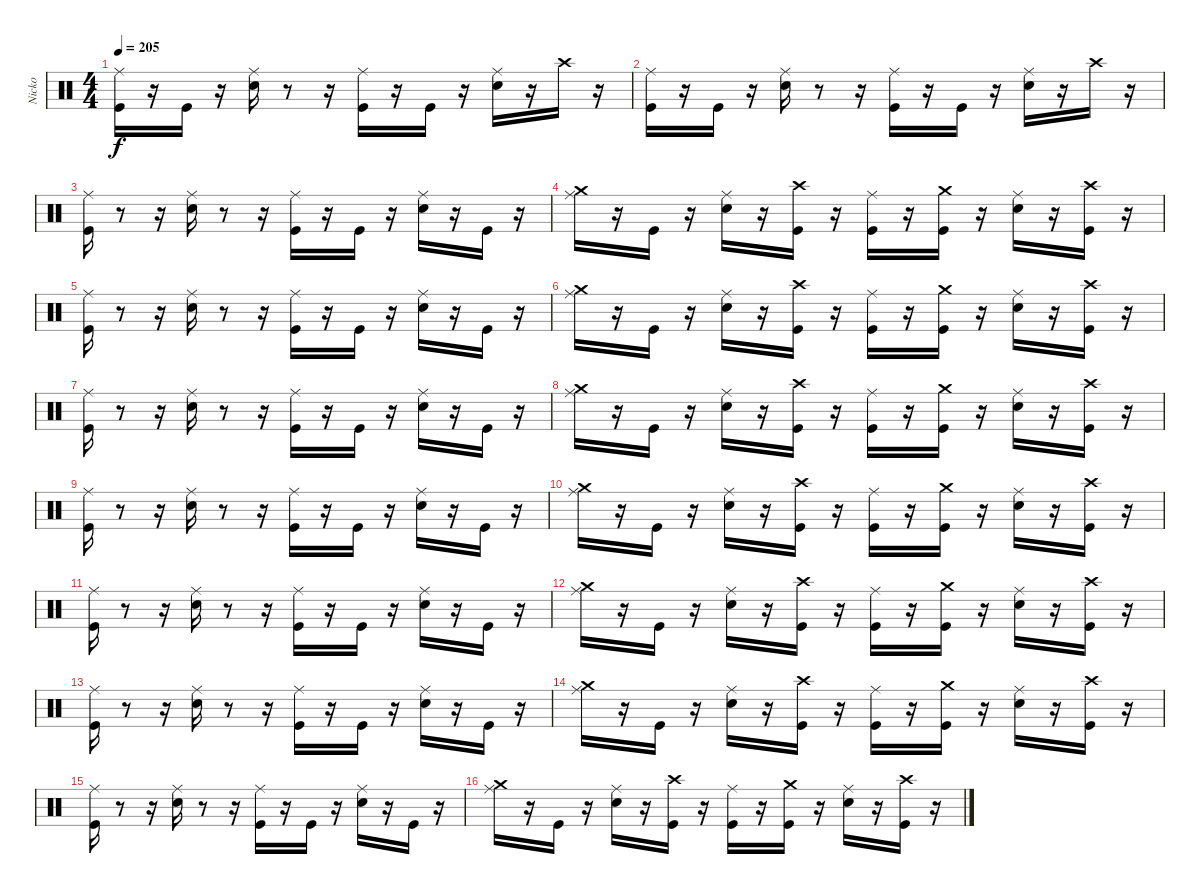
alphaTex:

\track ("Nicko" "Nicko") {instrument percussion}
\staff {score}
\articulation defaults
\ts (4 4)
\tempo 205
\clef neutral
\ks c
("Kick (hit)" "Ride (middle)").16{dy f} r.16 "Kick (hit)".16 r.16 ("Snare (hit) 2" "Ride (middle)").16 r.8 r.16 ("Ride (middle)" "Kick (hit)").16 r.16 "Kick (hit)".16 r.16 ("Snare (hit) 2" "Ride (middle)").16 r.16 "Crash high (hit)".16 r.16 |
("Kick (hit)" "Ride (middle)").16 r.16 "Kick (hit)".16 r.16 ("Snare (hit) 2" "Ride (middle)").16 r.8 r.16 ("Ride (middle)" "Kick (hit)").16 r.16 "Kick (hit)".16 r.16 ("Snare (hit) 2" "Ride (middle)").16 r.16 "Crash high (hit)".16 r.16 |
("Ride (middle)" "Kick (hit)").16 r.8 r.16 ("Ride (middle)" "Snare (hit) 2").16 r.8 r.16 ("Ride (middle)" "Kick (hit)").16 r.16 "Kick (hit)".16 r.16 ("Ride (middle)" "Snare (hit) 2").16 r.16 "Kick (hit)".16 r.16 |
("Ride (middle)" "Crash medium (hit)").16 r.16 "Kick (hit)".16 r.16 ("Ride (middle)" "Snare (hit) 2").16 r.16 ("Kick (hit)" "Crash high (hit)").16 r.16 ("Ride (middle)" "Kick (hit)").16 r.16 ("Kick (hit)" "Crash medium (hit)").16 r.16 ("Snare (hit) 2" "Ride (middle)").16 r.16 ("Kick (hit)" "Crash high (hit)").16 r.16 |
("Ride (middle)" "Kick (hit)").16 r.8 r.16 ("Ride (middle)" "Snare (hit) 2").16 r.8 r.16 ("Ride (middle)" "Kick (hit)").16 r.16 "Kick (hit)".16 r.16 ("Ride (middle)" "Snare (hit) 2").16 r.16 "Kick (hit)".16 r.16 |
("Ride (middle)" "Crash medium (hit)").16 r.16 "Kick (hit)".16 r.16 ("Ride (middle)" "Snare (hit) 2").16 r.16 ("Kick (hit)" "Crash high (hit)").16 r.16 ("Ride (middle)" "Kick (hit)").16 r.16 ("Kick (hit)" "Crash medium (hit)").16 r.16 ("Snare (hit) 2" "Ride (middle)").16 r.16 ("Kick (hit)" "Crash high (hit)").16 r.16 |
("Ride (middle)" "Kick (hit)").16 r.8 r.16 ("Ride (middle)" "Snare (hit) 2").16 r.8 r.16 ("Ride (middle)" "Kick (hit)").16 r.16 "Kick (hit)".16 r.16 ("Ride (middle)" "Snare (hit) 2").16 r.16 "Kick (hit)".16 r.16 |
("Ride (middle)" "Crash medium (hit)").16 r.16 "Kick (hit)".16 r.16 ("Ride (middle)" "Snare (hit) 2").16 r.16 ("Kick (hit)" "Crash high (hit)").16 r.16 ("Ride (middle)" "Kick (hit)").16 r.16 ("Kick (hit)" "Crash medium (hit)").16 r.16 ("Snare (hit) 2" "Ride (middle)").16 r.16 ("Kick (hit)" "Crash high (hit)").16 r.16 |
("Ride (middle)" "Kick (hit)").16 r.8 r.16 ("Ride (middle)" "Snare (hit) 2").16 r.8 r.16 ("Ride (middle)" "Kick (hit)").16 r.16 "Kick (hit)".16 r.16 ("Ride (middle)" "Snare (hit) 2").16 r.16 "Kick (hit)".16 r.16 |
("Ride (middle)" "Crash medium (hit)").16 r.16 "Kick (hit)".16 r.16 ("Ride (middle)" "Snare (hit) 2").16 r.16 ("Kick (hit)" "Crash high (hit)").16 r.16 ("Ride (middle)" "Kick (hit)").16 r.16 ("Kick (hit)" "Crash medium (hit)").16 r.16 ("Snare (hit) 2" "Ride (middle)").16 r.16 ("Kick (hit)" "Crash high (hit)").16 r.16 |
("Ride (middle)" "Kick (hit)").16 r.8 r.16 ("Ride (middle)" "Snare (hit) 2").16 r.8 r.16 ("Ride (middle)" "Kick (hit)").16 r.16 "Kick (hit)".16 r.16 ("Ride (middle)" "Snare (hit) 2").16 r.16 "Kick (hit)".16 r.16 |
("Ride (middle)" "Crash medium (hit)").16 r.16 "Kick (hit)".16 r.16 ("Ride (middle)" "Snare (hit) 2").16 r.16 ("Kick (hit)" "Crash high (hit)").16 r.16 ("Ride (middle)" "Kick (hit)").16 r.16 ("Kick (hit)" "Crash medium (hit)").16 r.16 ("Snare (hit) 2" "Ride (middle)").16 r.16 ("Crash high (hit)" "Kick (hit)").16 r.16 |
("Ride (middle)" "Kick (hit)").16 r.8 r.16 ("Ride (middle)" "Snare (hit) 2").16 r.8 r.16 ("Ride (middle)" "Kick (hit)").16 r.16 "Kick (hit)".16 r.16 ("Ride (middle)" "Snare (hit) 2").16 r.16 "Kick (hit)".16 r.16 |
("Ride (middle)" "Crash medium (hit)").16 r.16 "Kick (hit)".16 r.16 ("Ride (middle)" "Snare (hit) 2").16 r.16 ("Kick (hit)" "Crash high (hit)").16 r.16 ("Ride (middle)" "Kick (hit)").16 r.16 ("Kick (hit)" "Crash medium (hit)").16 r.16 ("Snare (hit) 2" "Ride (middle)").16 r.16 ("Kick (hit)" "Crash high (hit)").16 r.16 |
("Ride (middle)" "Kick (hit)").16 r.8 r.16 ("Ride (middle)" "Snare (hit) 2").16 r.8 r.16 ("Ride (middle)" "Kick (hit)").16 r.16 "Kick (hit)".16 r.16 ("Ride (middle)" "Snare (hit) 2").16 r.16 "Kick (hit)".16 r.16 |
("Ride (middle)" "Crash medium (hit)").16 r.16 "Kick (hit)".16 r.16 ("Ride (middle)" "Snare (hit) 2").16 r.16 ("Kick (hit)" "Crash high (hit)").16 r.16 ("Ride (middle)" "Kick (hit)").16 r.16 ("Kick (hit)" "Crash medium (hit)").16 r.16 ("Snare (hit) 2" "Ride (middle)").16 r.16 ("Kick (hit)" "Crash high (hit)").16 r.16
